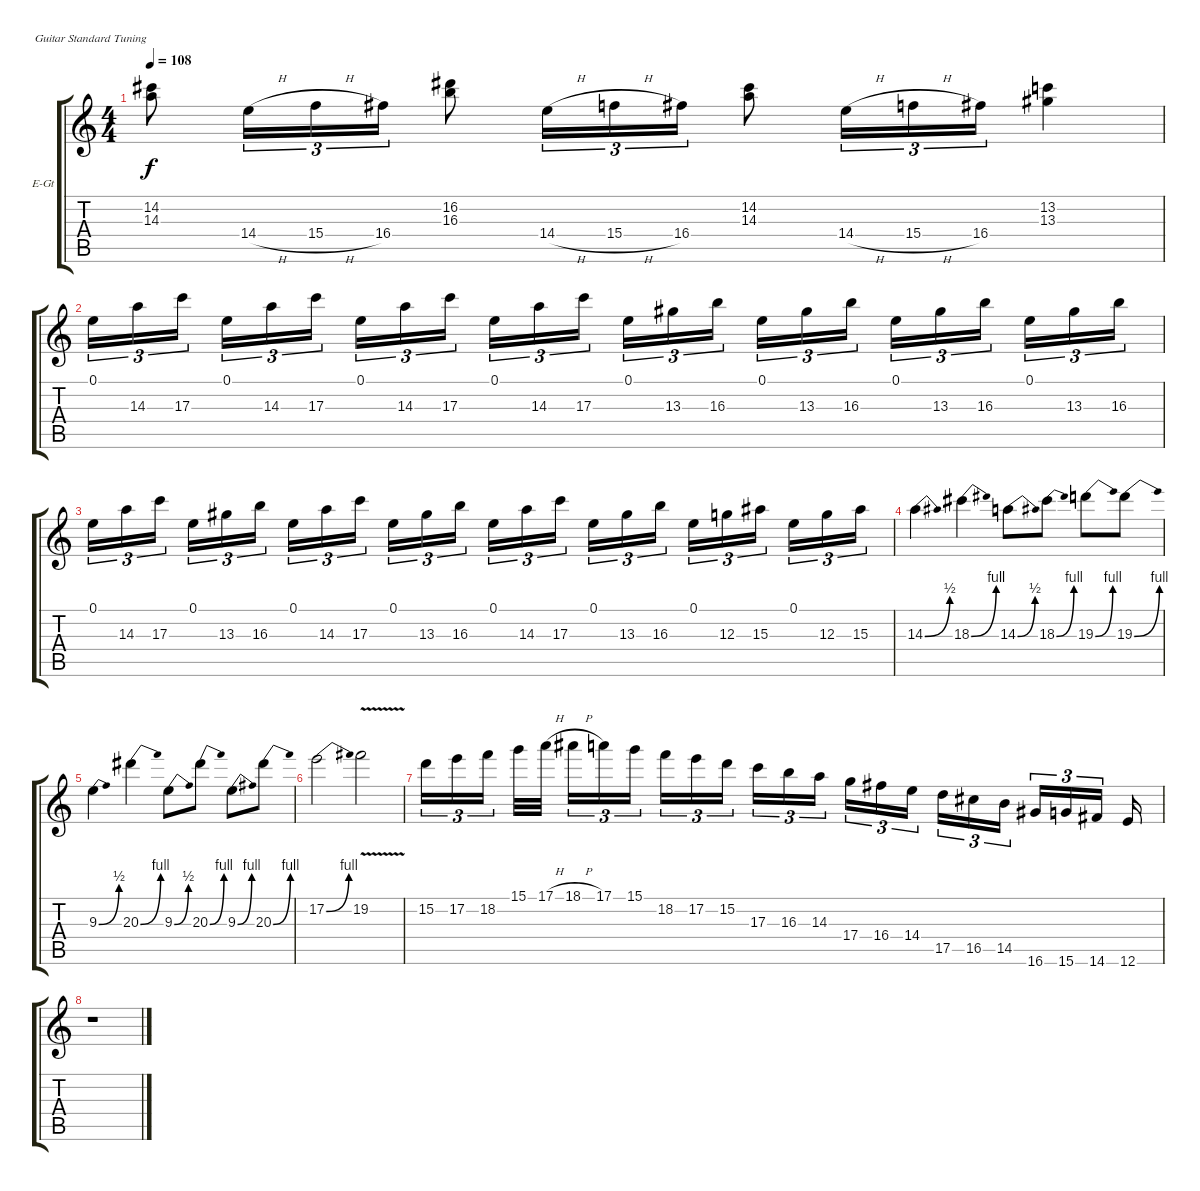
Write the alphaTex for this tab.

\bracketExtendMode groupsimilarinstruments
\firstSystemTrackNameOrientation horizontal
\otherSystemsTrackNameOrientation horizontal
\track ("J5 Lead" "E-Gt") {instrument overdrivenguitar}
\staff {score tabs}
\tuning (E4 B3 G3 D3 A2 E2)
\ts (4 4)
\tempo 108
\clef g2
\ks c
(14.2 14.3).8{dy f} 14.4{h}.16{tu (3 2)} 15.4{h}.16{tu (3 2)} 16.4.16{tu (3 2)} (16.2 16.3).8 14.4{h}.16{tu (3 2)} 15.4{h}.16{tu (3 2)} 16.4.16{tu (3 2)} (14.3 14.2).8 14.4{h}.16{tu (3 2)} 15.4{h}.16{tu (3 2)} 16.4.16{tu (3 2)} (13.3 13.2).4 |
0.1.16{tu (3 2)} 14.3.16{tu (3 2)} 17.3.16{tu (3 2)} 0.1.16{tu (3 2)} 14.3.16{tu (3 2)} 17.3.16{tu (3 2)} 0.1.16{tu (3 2)} 14.3.16{tu (3 2)} 17.3.16{tu (3 2)} 0.1.16{tu (3 2)} 14.3.16{tu (3 2)} 17.3.16{tu (3 2)} 0.1.16{tu (3 2)} 13.3.16{tu (3 2)} 16.3.16{tu (3 2)} 0.1.16{tu (3 2)} 13.3.16{tu (3 2)} 16.3.16{tu (3 2)} 0.1.16{tu (3 2)} 13.3.16{tu (3 2)} 16.3.16{tu (3 2)} 0.1.16{tu (3 2)} 13.3.16{tu (3 2)} 16.3.16{tu (3 2)} |
0.1.16{tu (3 2)} 14.3.16{tu (3 2)} 17.3.16{tu (3 2)} 0.1.16{tu (3 2)} 13.3.16{tu (3 2)} 16.3.16{tu (3 2)} 0.1.16{tu (3 2)} 14.3.16{tu (3 2)} 17.3.16{tu (3 2)} 0.1.16{tu (3 2)} 13.3.16{tu (3 2)} 16.3.16{tu (3 2)} 0.1.16{tu (3 2)} 14.3.16{tu (3 2)} 17.3.16{tu (3 2)} 0.1.16{tu (3 2)} 13.3.16{tu (3 2)} 16.3.16{tu (3 2)} 0.1.16{tu (3 2)} 12.3.16{tu (3 2)} 15.3.16{tu (3 2)} 0.1.16{tu (3 2)} 12.3.16{tu (3 2)} 15.3.16{tu (3 2)} |
14.3{be (bend 0 0 12 2)}.4 18.3{be (bend 0 0 15 4)}.4 14.3{be (bend 0 0 11.4 2)}.8 18.3{be (bend 0 0 15 4)}.8 19.3{be (bend 0 0 15 4)}.8 19.3{be (bend 0 0 15 4)}.8 |
9.3{be (bend 0 0 12 2)}.4 20.3{be (bend 0 0 15 4)}.4 9.3{be (bend 0 0 11.4 2)}.8 20.3{be (bend 0 0 15 4)}.8 9.3{be (bend 0 0 15 4)}.8 20.3{be (bend 0 0 15 4)}.8 |
17.2{be (bend 0 0 15 4)}.2 19.2{v}.2 |
15.2.16{tu (3 2)} 17.2.16{tu (3 2)} 18.2.16{tu (3 2)} 15.1.32 17.1{h}.32 18.1{h}.16{tu (3 2)} 17.1.16{tu (3 2)} 15.1.16{tu (3 2)} 18.2.16{tu (3 2)} 17.2.16{tu (3 2)} 15.2.16{tu (3 2)} 17.3.16{tu (3 2)} 16.3.16{tu (3 2)} 14.3.16{tu (3 2)} 17.4.16{tu (3 2)} 16.4.16{tu (3 2)} 14.4.16{tu (3 2)} 17.5.16{tu (3 2)} 16.5.16{tu (3 2)} 14.5.16{tu (3 2)} 16.6.16{tu (3 2)} 15.6.16{tu (3 2)} 14.6.16{tu (3 2)} 12.6.16 |
r.1
